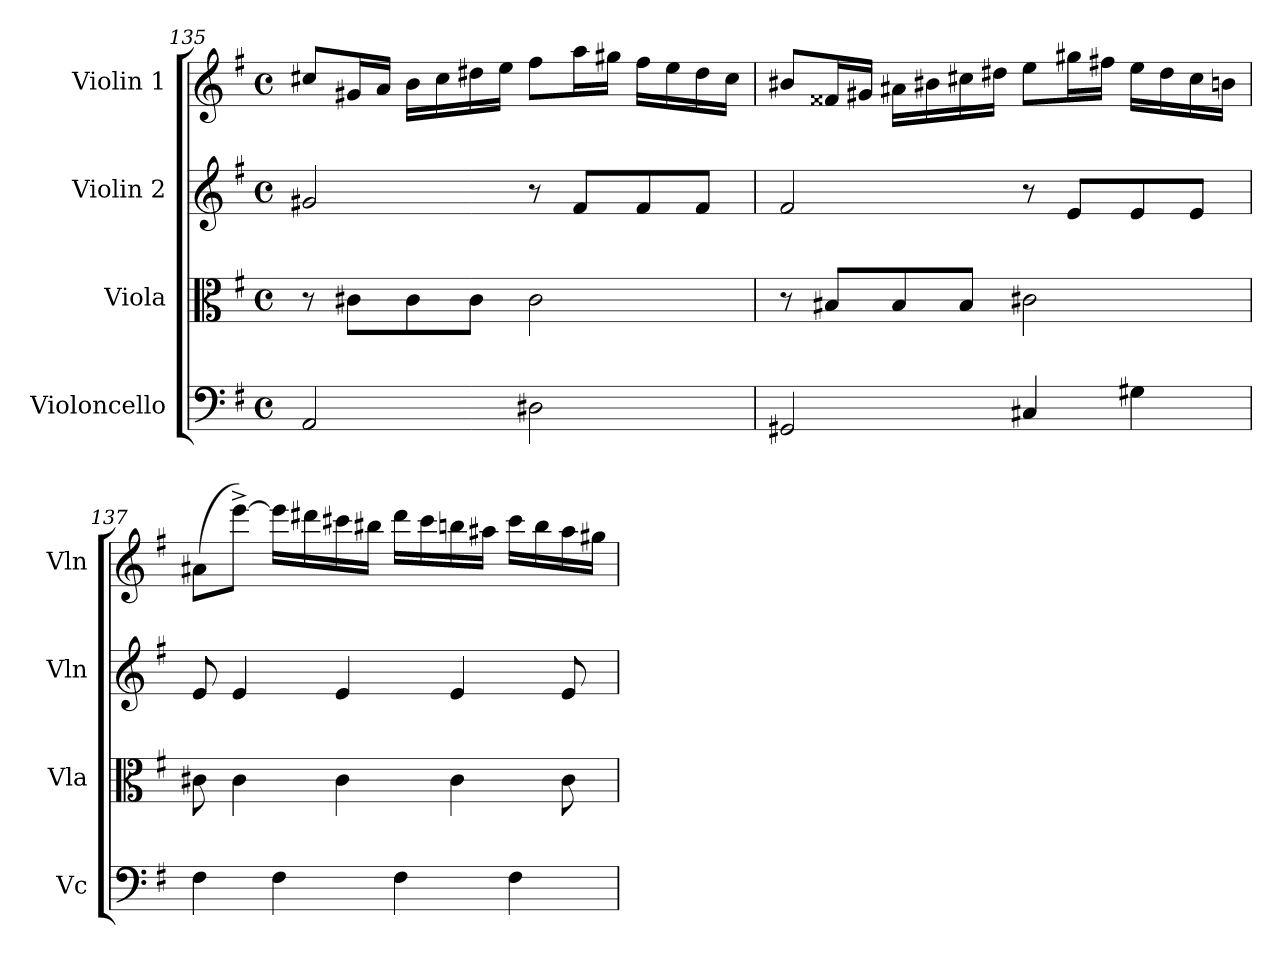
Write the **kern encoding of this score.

**kern	**kern	**kern	**kern
*part4	*part3	*part2	*part1
*staff4	*staff3	*staff2	*staff1
*I"Violoncello	*I"Viola	*I"Violin 2	*I"Violin 1
*I'Vc	*I'Vla	*I'Vln	*I'Vln
!!LO:LB:g=z
*clefF4	*clefC3	*clefG2	*clefG2
*k[f#]	*k[f#]	*k[f#]	*k[f#]
*M4/4	*M4/4	*M4/4	*M4/4
*met(c)	*met(c)	*met(c)	*met(c)
=135	=135	=135	=135
2AA/	8r	2g#X/	8cc#X/L
.	8c#X\L	.	16g#X/L
.	.	.	16a/JJ
.	8c#\	.	16b\LL
.	.	.	16cc#\
.	8c#\J	.	16dd#X\
.	.	.	16ee\JJ
2D#X\	2c#\	8r	8ff#\L
.	.	8f#/L	16aa\L
.	.	.	16gg#X\JJ
.	.	8f#/	16ff#\LL
.	.	.	16ee\
.	.	8f#/J	16dd#\
.	.	.	16cc#\JJ
=136	=136	=136	=136
2GG#X/	8r	2f#/	8b#X/L
.	8B#X/L	.	16f##X/L
.	.	.	16g#X/JJ
.	8B#/	.	16a#X\LL
.	.	.	16b#X\
.	8B#/J	.	16cc#X\
.	.	.	16dd#X\JJ
4C#X/	2c#X\	8r	8ee\L
.	.	8e/L	16gg#X\L
.	.	.	16ff#X\JJ
4G#X\	.	8e/	16ee\LL
.	.	.	16dd#\
.	.	8e/J	16cc#\
.	.	.	16bn\JJ
!!LO:LB:g=z
=137	=137	=137	=137
4F#\	8c#X\	8e/	(8a#X\L
.	4c#\	4e/	[8eee^\J)
4F#\	.	.	16eee\LL]
.	.	.	16ddd#X\
.	4c#\	4e/	16ccc#X\
.	.	.	16bb#X\JJ
4F#\	.	.	16ddd#\LL
.	.	.	16ccc#\
.	4c#\	4e/	16bbn\
.	.	.	16aa#X\JJ
4F#\	.	.	16ccc#\LL
.	.	.	16bb\
.	8c#\	8e/	16aa#\
.	.	.	16gg#X\JJ
=	=	=	=
*-	*-	*-	*-
